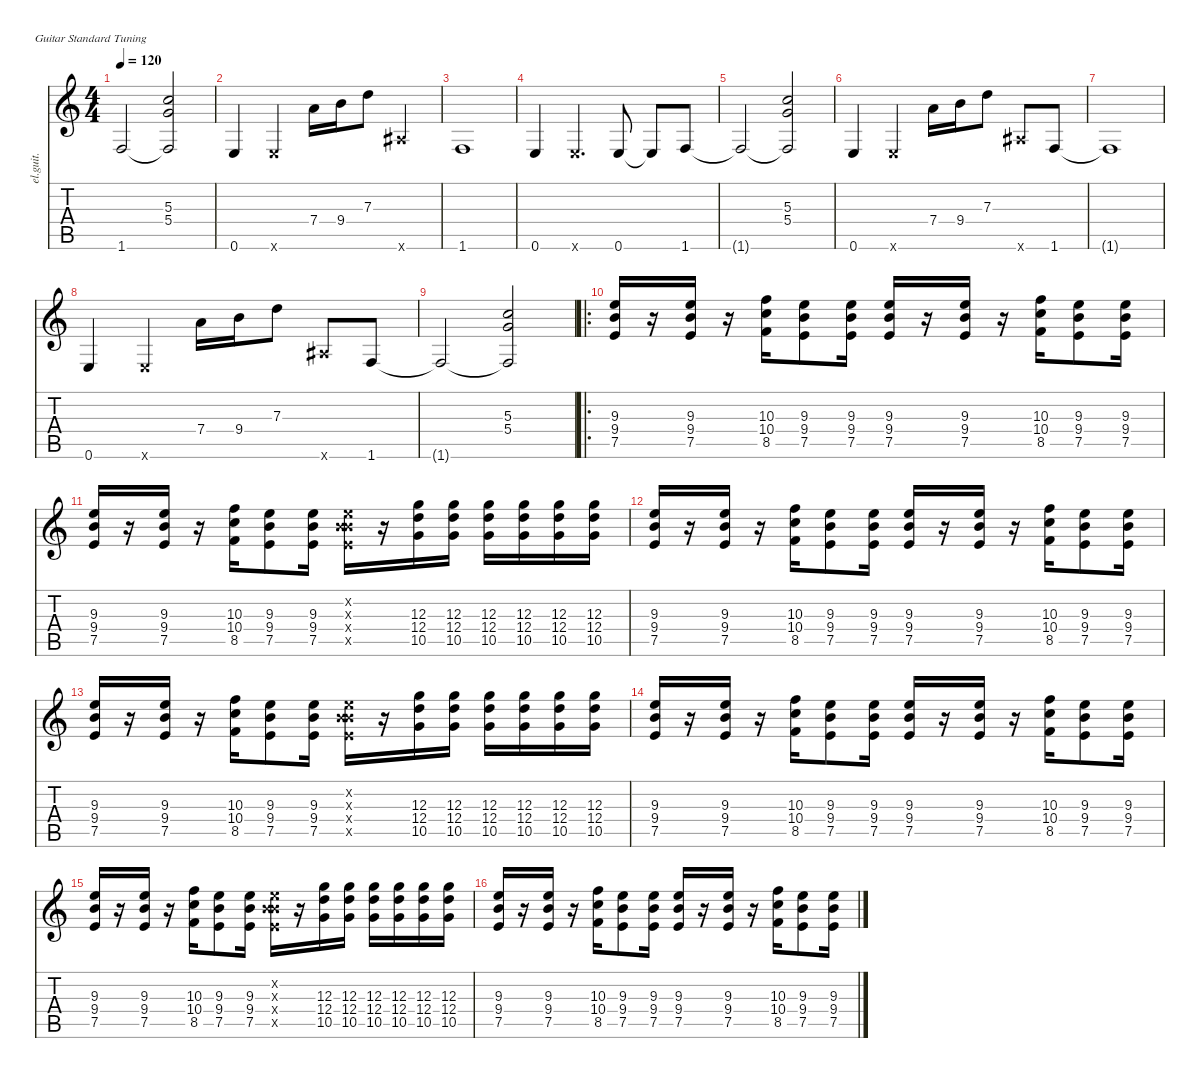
\defaultSystemsLayout 4
\hideDynamics
\bracketExtendMode nobrackets
\otherSystemsTrackNameOrientation horizontal
\track ("Joe Rhythm" "el.guit.") {instrument electricguitarclean}
\staff {score tabs}
\tuning (E4 B3 G3 D3 A2 E2)
\ts (4 4)
\tempo 120
\clef g2
\ks c
1.6{t}.2{dy f beam Up} (5.3 5.4 1.6{t}).2{beam Up} |
0.6.4{beam Up} 0.6{x}.4{beam Up} 7.4.16{beam Down} 9.4.16{beam Down} 7.3.8{beam Down} 6.6{x acc #}.4{beam Up} |
1.6.1{beam Up} |
0.6.4{beam Up} 0.6{x}.4{d beam Up} 0.6.8{beam Up} 0.6{t}.8{beam Up} 1.6.8{beam Up} |
1.6{t}.2{beam Up} (5.3 5.4 1.6{t}).2{beam Up} |
0.6.4{beam Up} 0.6{x}.4{beam Up} 7.4.16{beam Down} 9.4.16{beam Down} 7.3.8{beam Down} 6.6{x acc #}.8{beam Up} 1.6.8{beam Up} |
1.6{t}.1{beam Up} |
0.6.4{beam Up} 0.6{x}.4{beam Up} 7.4.16{beam Down} 9.4.16{beam Down} 7.3.8{beam Down} 6.6{x acc #}.8{beam Up} 1.6.8{beam Up} |
1.6{t}.2{beam Up} (5.3 5.4 1.6{t}).2{beam Up} |
\ro
(9.3 9.4 7.5).16{beam Up} r.16{beam Up} (9.3 9.4 7.5).16{beam Up} r.16{beam Up} (10.3 10.4 8.5).16{beam Down} (9.3 9.4 7.5).8{beam Down} (9.3 9.4 7.5).16{beam Down} (9.3 9.4 7.5).16{beam Up} r.16{beam Up} (9.3 9.4 7.5).16{beam Up} r.16{beam Up} (10.3 10.4 8.5).16{beam Down} (9.3 9.4 7.5).8{beam Down} (9.3 9.4 7.5).16{beam Down} |
(9.3 9.4 7.5).16{beam Up} r.16{beam Up} (9.3 9.4 7.5).16{beam Up} r.16{beam Up} (10.3 10.4 8.5).16{beam Down} (9.3 9.4 7.5).8{beam Down} (9.3 9.4 7.5).16{beam Down} (0.2{x} 9.3{x} 9.4{x} 7.5{x}).16{beam Down} r.16{beam Down} (12.3 12.4 10.5).16{beam Down} (12.3 12.4 10.5).16{beam Down} (12.3 12.4 10.5).16{beam Down} (12.3 12.4 10.5).16{beam Down} (12.3 12.4 10.5).16{beam Down} (12.3 12.4 10.5).16{beam Down} |
(9.3 9.4 7.5).16{beam Up} r.16{beam Up} (9.3 9.4 7.5).16{beam Up} r.16{beam Up} (10.3 10.4 8.5).16{beam Down} (9.3 9.4 7.5).8{beam Down} (9.3 9.4 7.5).16{beam Down} (9.3 9.4 7.5).16{beam Up} r.16{beam Up} (9.3 9.4 7.5).16{beam Up} r.16{beam Up} (10.3 10.4 8.5).16{beam Down} (9.3 9.4 7.5).8{beam Down} (9.3 9.4 7.5).16{beam Down} |
(9.3 9.4 7.5).16{beam Up} r.16{beam Up} (9.3 9.4 7.5).16{beam Up} r.16{beam Up} (10.3 10.4 8.5).16{beam Down} (9.3 9.4 7.5).8{beam Down} (9.3 9.4 7.5).16{beam Down} (0.2{x} 9.3{x} 9.4{x} 7.5{x}).16{beam Down} r.16{beam Down} (12.3 12.4 10.5).16{beam Down} (12.3 12.4 10.5).16{beam Down} (12.3 12.4 10.5).16{beam Down} (12.3 12.4 10.5).16{beam Down} (12.3 12.4 10.5).16{beam Down} (12.3 12.4 10.5).16{beam Down} |
(9.3 9.4 7.5).16{beam Up} r.16{beam Up} (9.3 9.4 7.5).16{beam Up} r.16{beam Up} (10.3 10.4 8.5).16{beam Down} (9.3 9.4 7.5).8{beam Down} (9.3 9.4 7.5).16{beam Down} (9.3 9.4 7.5).16{beam Up} r.16{beam Up} (9.3 9.4 7.5).16{beam Up} r.16{beam Up} (10.3 10.4 8.5).16{beam Down} (9.3 9.4 7.5).8{beam Down} (9.3 9.4 7.5).16{beam Down} |
(9.3 9.4 7.5).16{beam Up} r.16{beam Up} (9.3 9.4 7.5).16{beam Up} r.16{beam Up} (10.3 10.4 8.5).16{beam Down} (9.3 9.4 7.5).8{beam Down} (9.3 9.4 7.5).16{beam Down} (0.2{x} 9.3{x} 9.4{x} 7.5{x}).16{beam Down} r.16{beam Down} (12.3 12.4 10.5).16{beam Down} (12.3 12.4 10.5).16{beam Down} (12.3 12.4 10.5).16{beam Down} (12.3 12.4 10.5).16{beam Down} (12.3 12.4 10.5).16{beam Down} (12.3 12.4 10.5).16{beam Down} |
(9.3 9.4 7.5).16{beam Up} r.16{beam Up} (9.3 9.4 7.5).16{beam Up} r.16{beam Up} (10.3 10.4 8.5).16{beam Down} (9.3 9.4 7.5).8{beam Down} (9.3 9.4 7.5).16{beam Down} (9.3 9.4 7.5).16{beam Up} r.16{beam Up} (9.3 9.4 7.5).16{beam Up} r.16{beam Up} (10.3 10.4 8.5).16{beam Down} (9.3 9.4 7.5).8{beam Down} (9.3 9.4 7.5).16{beam Down}
